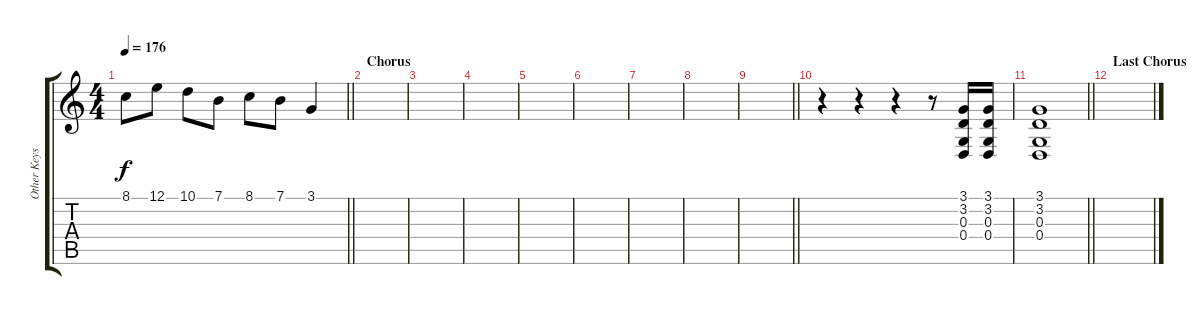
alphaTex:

\track ("Other Keys" "Other Keys") {instrument trumpet}
\staff {score tabs}
\tuning (E4 B3 G3 D3 A2 E2) {hide}
\ts (4 4)
\tempo 176
\clef g2
\barLineRight lightlight
\ks c
8.1.8{dy f} 12.1.8 10.1.8 7.1.8 8.1.8 7.1.8 3.1.4 |
\section ("" "Chorus")
|
|
|
|
|
|
|
\barLineRight lightlight
|
r.4{instrument trumpet} r.4 r.4 r.8 (3.1 3.2 0.3 0.4).16 (3.1 3.2 0.3 0.4).16 |
\barLineRight lightlight
(3.1 3.2 0.3 0.4).1 |
\section ("" "Last Chorus")
